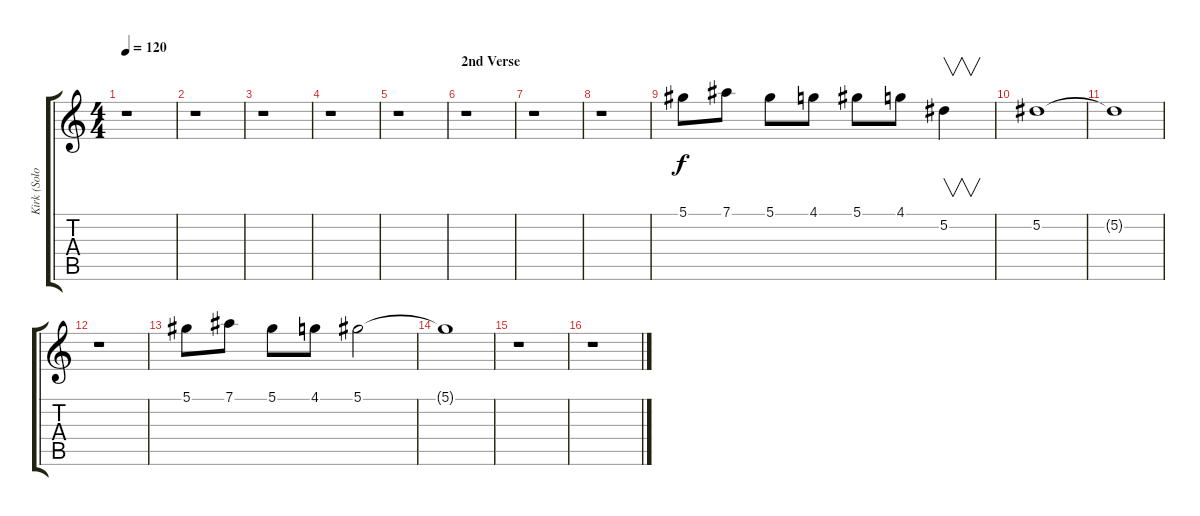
\track ("Kirk (Solo)" "Kirk (Solo") {instrument distortionguitar}
\staff {score tabs}
\tuning (Eb4 Bb3 Gb3 Db3 Ab2 Eb2) {hide}
\ts (4 4)
\tempo 120
\clef g2
\ks c
r.1{dy f} |
r.1 |
r.1 |
r.1 |
r.1 |
\section ("" "2nd Verse")
r.1 |
r.1 |
r.1 |
5.1.8 7.1.8 5.1.8 4.1.8 5.1.8 4.1.8 5.2.4{v} |
5.2.1 |
5.2{t}.1 |
r.1 |
5.1.8 7.1.8 5.1.8 4.1.8 5.1.2 |
5.1{t}.1 |
r.1 |
r.1
